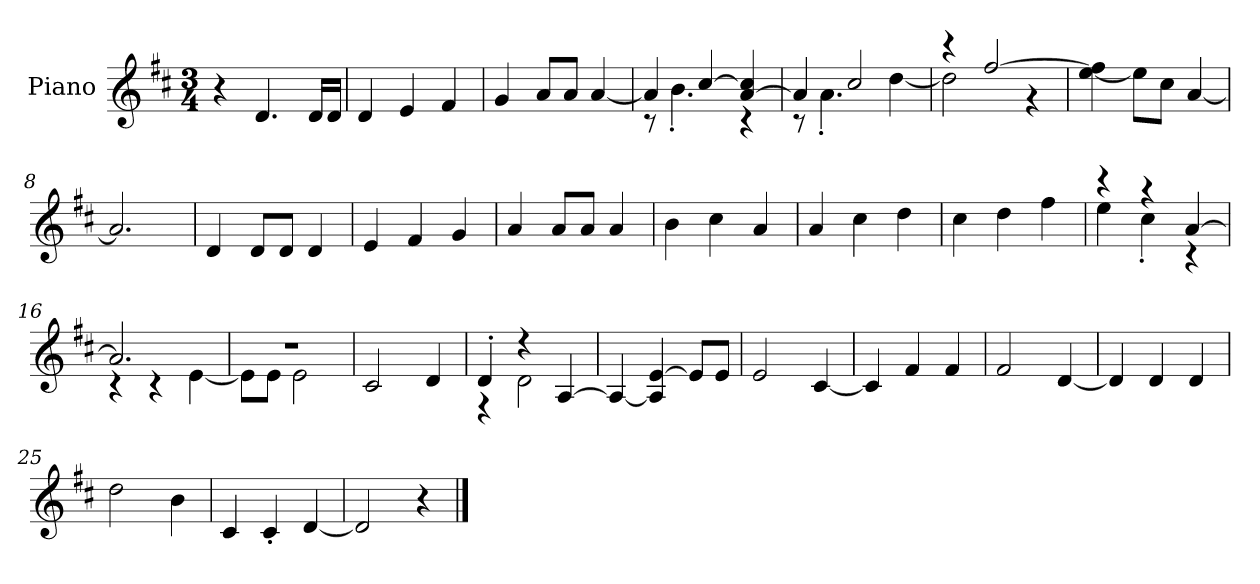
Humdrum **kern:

**kern
*part1
*staff1
*I"Piano
*I'P-no
*clefG2
*k[f#c#]
*M3/4
*MM176
=1
4r
4.d/
16d/LL
16d/JJ
=2
4d/
4e/
4f#/
=3
4g/
8a/L
8a/J
[4a/
=4
*^
4a/]	8r
.	4.b'\
[4cc#/	.
[4a/ 4cc#/]	4r
=5	=5
4a/]	8r
.	4.a'\
2cc#/	.
.	[4dd\
=6	=6
4r	2dd\]
[2ff#/	.
.	4r
*v	*v
=7
[4ee\ 4ff#\]
8ee\L]
8cc#\J
[4a/
=8
2.a/]
!!LO:LB:g=z
=9
4d/
8d/L
8d/J
4d/
=10
4e/
4f#/
4g/
=11
4a/
8a/L
8a/J
4a/
=12
4b\
4cc#\
4a/
=13
4a/
4cc#\
4dd\
=14
4cc#\
4dd\
4ff#\
=15
*^
4r	4ee\
4r	4cc#'\
[4a/	4r
=16	=16
2.a/]	4r
.	4r
.	[4e\
=17	=17
2.r	8e\L]
.	8e\J
.	2e\
*v	*v
=18
2c#/
4d/
=19
*^
4d'/	4r
4r	2d\
[4A/	.
*v	*v
!!LO:LB:g=z
=20
4A/_
4A/] [4e/
8e/L]
8e/J
=21
2e/
[4c#/
=22
4c#/]
4f#/
4f#/
=23
2f#/
[4d/
=24
4d/]
4d/
4d/
=25
2dd\
4b\
=26
4c#/
4c#'/
[4d/
=27
2d/]
4r
==
*-
